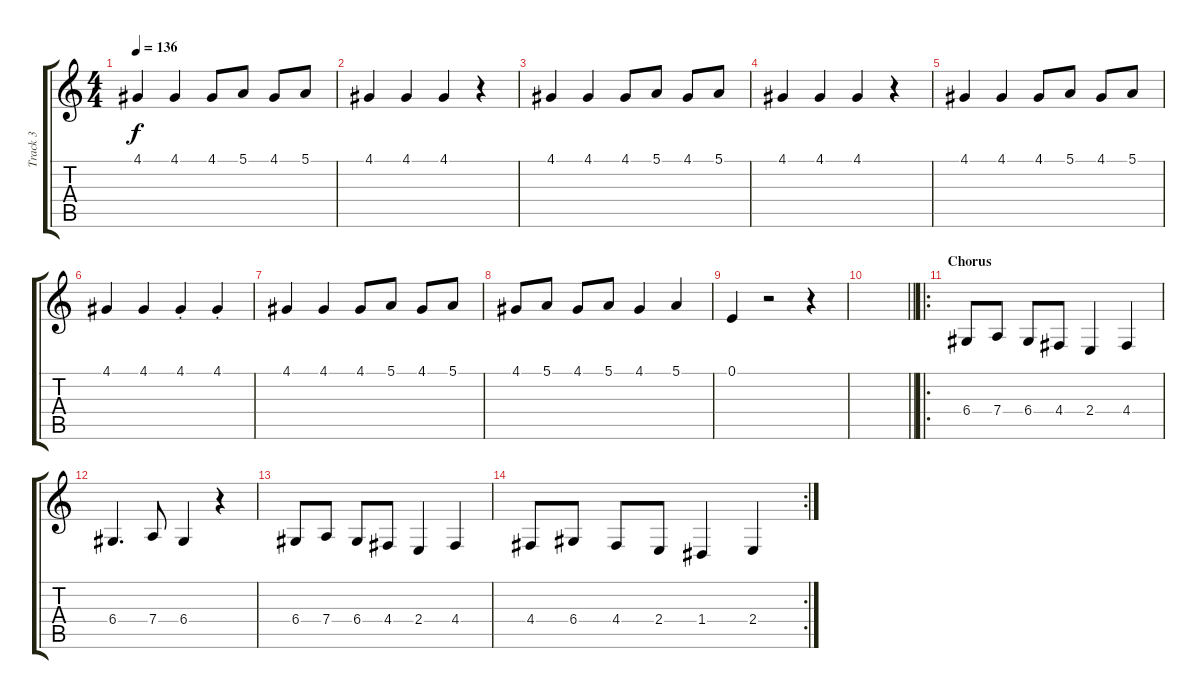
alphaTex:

\track ("Track 3" "Track 3") {instrument lead2sawtooth}
\staff {score tabs}
\tuning (E4 B3 G3 D3 A2 E2) {hide}
\ts (4 4)
\tempo 136
\clef g2
\ks c
4.1.4{dy f} 4.1.4 4.1.8 5.1.8 4.1.8 5.1.8 |
4.1.4 4.1.4 4.1.4 r.4 |
4.1.4 4.1.4 4.1.8 5.1.8 4.1.8 5.1.8 |
4.1.4 4.1.4 4.1.4 r.4 |
4.1.4 4.1.4 4.1.8 5.1.8 4.1.8 5.1.8 |
4.1.4 4.1.4 4.1{st}.4 4.1{st}.4 |
4.1.4 4.1.4 4.1.8 5.1.8 4.1.8 5.1.8 |
4.1.8 5.1.8 4.1.8 5.1.8 4.1.4 5.1.4 |
0.1.4 r.2 r.4 |
\barLineRight lightlight
|
\ro
\section ("" "Chorus")
6.4.8 7.4.8 6.4.8 4.4.8 2.4.4 4.4.4 |
6.4.4{d} 7.4.8 6.4.4 r.4 |
6.4.8 7.4.8 6.4.8 4.4.8 2.4.4 4.4.4 |
\rc 2
4.4.8 6.4.8 4.4.8 2.4.8 1.4.4 2.4.4
